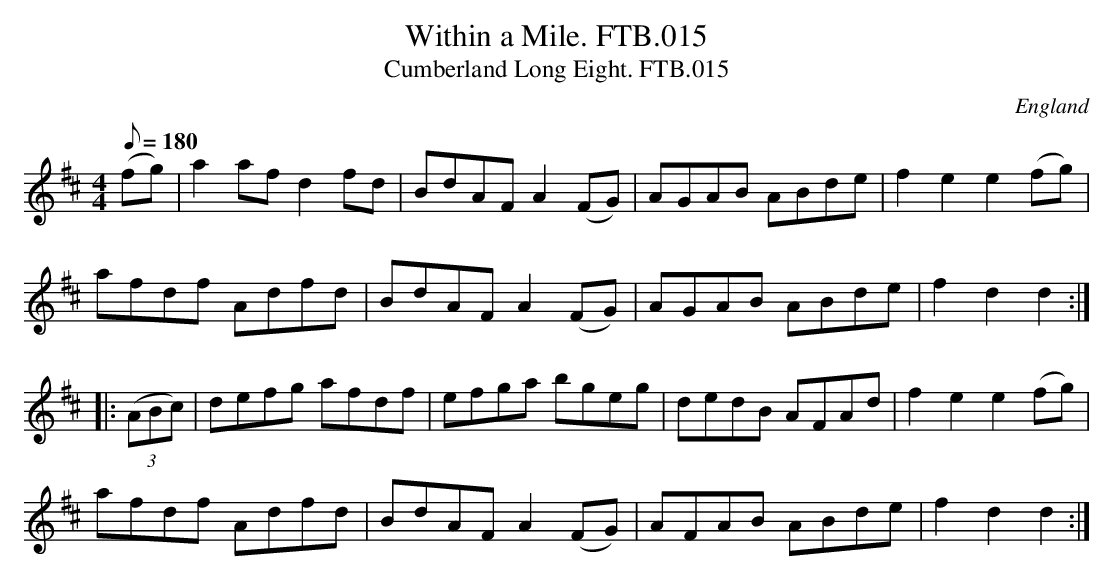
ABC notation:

X:1
T:Within a Mile. FTB.015
T:Cumberland Long Eight. FTB.015
M:4/4
L:1/8
Q:180
O:England
K:D major
(fg)|a2afd2fd|BdAFA2(FG)|AGAB ABde|f2e2e2(fg)|
afdf Adfd|BdAFA2(FG)|AGAB ABde|f2d2d2:|
|:((3ABc)|defg afdf|efga bgeg|dedB AFAd|f2e2e2(fg)|
afdf Adfd|BdAFA2(FG)|AFAB ABde|f2d2d2:|
